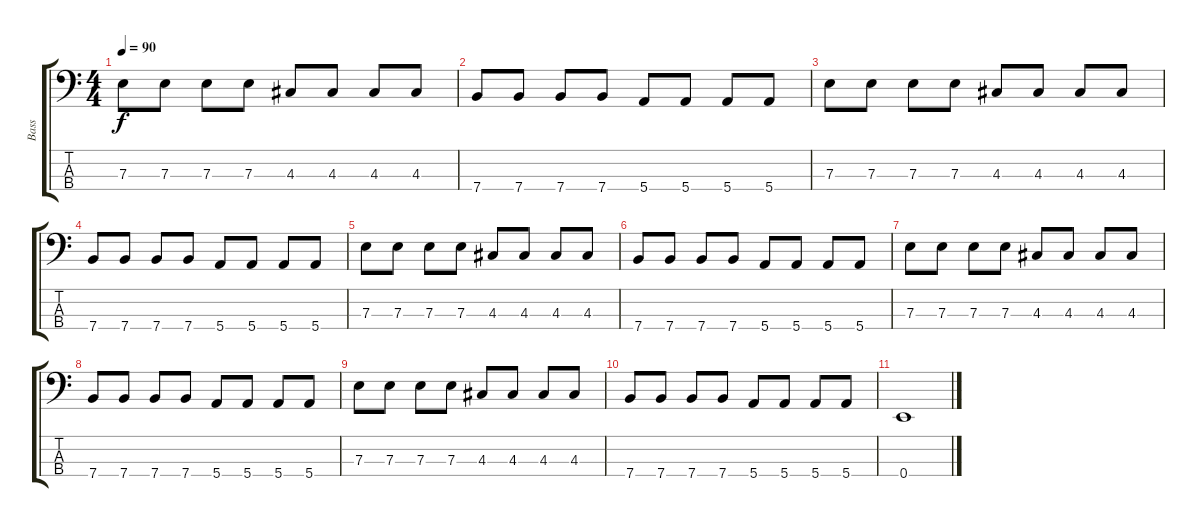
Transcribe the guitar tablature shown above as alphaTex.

\track ("Bass" "Bass") {instrument electricbassfinger}
\staff {score tabs}
\tuning (G2 D2 A1 E1) {hide}
\ts (4 4)
\tempo 90
\clef f4
\ks c
7.3.8{dy f} 7.3.8 7.3.8 7.3.8 4.3.8 4.3.8 4.3.8 4.3.8 |
7.4.8 7.4.8 7.4.8 7.4.8 5.4.8 5.4.8 5.4.8 5.4.8 |
7.3.8 7.3.8 7.3.8 7.3.8 4.3.8 4.3.8 4.3.8 4.3.8 |
7.4.8 7.4.8 7.4.8 7.4.8 5.4.8 5.4.8 5.4.8 5.4.8 |
7.3.8 7.3.8 7.3.8 7.3.8 4.3.8 4.3.8 4.3.8 4.3.8 |
7.4.8 7.4.8 7.4.8 7.4.8 5.4.8 5.4.8 5.4.8 5.4.8 |
7.3.8 7.3.8 7.3.8 7.3.8 4.3.8 4.3.8 4.3.8 4.3.8 |
7.4.8 7.4.8 7.4.8 7.4.8 5.4.8 5.4.8 5.4.8 5.4.8 |
7.3.8 7.3.8 7.3.8 7.3.8 4.3.8 4.3.8 4.3.8 4.3.8 |
7.4.8 7.4.8 7.4.8 7.4.8 5.4.8 5.4.8 5.4.8 5.4.8 |
0.4.1
